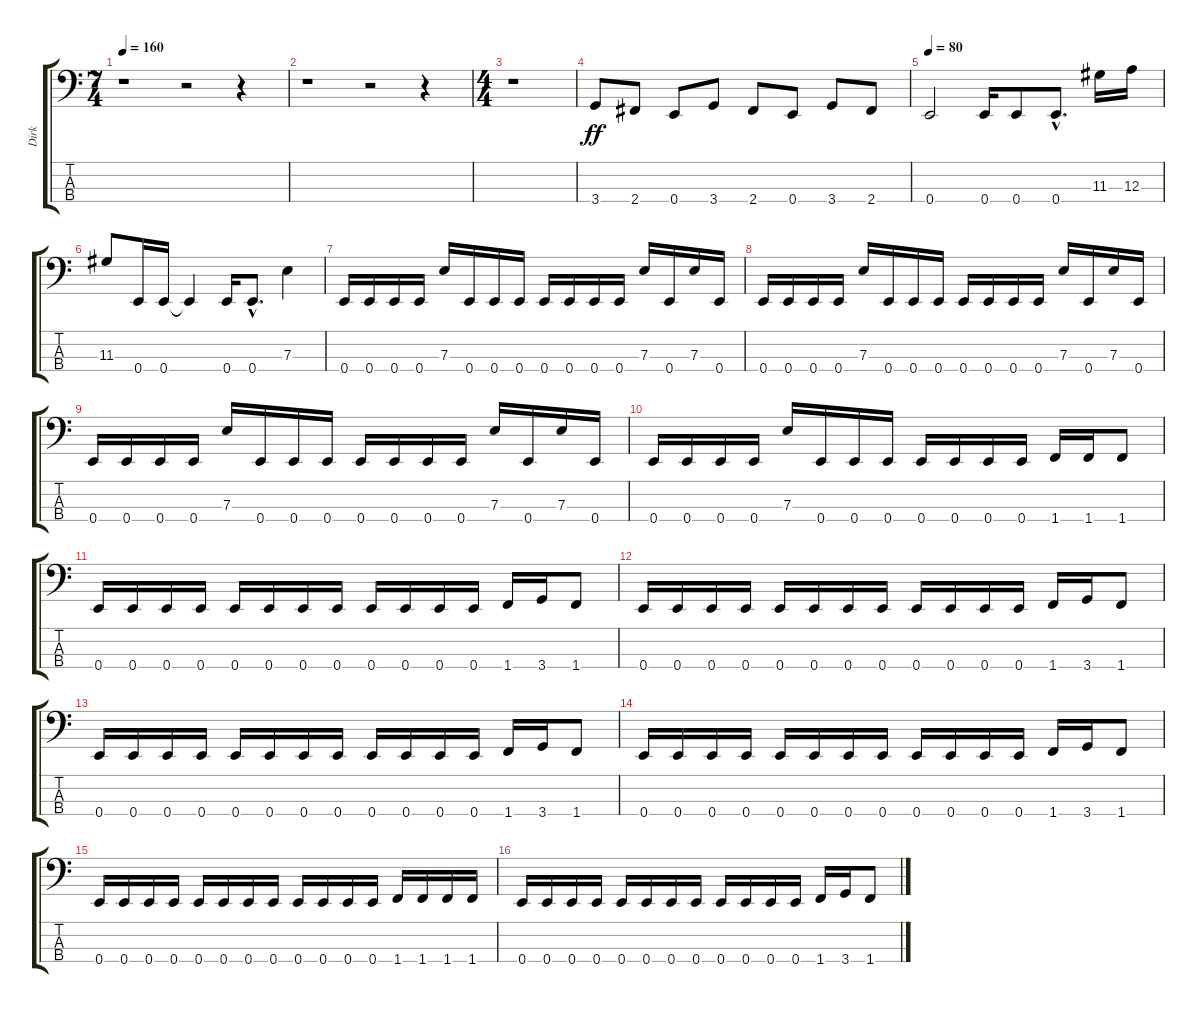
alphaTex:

\track ("Dirk" "Dirk") {instrument electricbasspick}
\staff {score tabs}
\tuning (G2 D2 A1 E1) {hide}
\ts (7 4)
\tempo 160
\clef f4
\ks c
r.1{dy ff} r.2 r.4 |
r.1 r.2 r.4 |
\ts (4 4)
r.1 |
3.4.8 2.4.8 0.4.8 3.4.8 2.4.8 0.4.8 3.4.8 2.4.8 |
\tempo 80
0.4.2 0.4.16 0.4.8 0.4{hac}.8{d} 11.3.16 12.3.16 |
11.3.8 0.4.16 0.4.16 0.4{t}.4 0.4.16 0.4{hac}.8{d} 7.3.4 |
0.4.16 0.4.16 0.4.16 0.4.16 7.3.16 0.4.16 0.4.16 0.4.16 0.4.16 0.4.16 0.4.16 0.4.16 7.3.16 0.4.16 7.3.16 0.4.16 |
0.4.16 0.4.16 0.4.16 0.4.16 7.3.16 0.4.16 0.4.16 0.4.16 0.4.16 0.4.16 0.4.16 0.4.16 7.3.16 0.4.16 7.3.16 0.4.16 |
0.4.16 0.4.16 0.4.16 0.4.16 7.3.16 0.4.16 0.4.16 0.4.16 0.4.16 0.4.16 0.4.16 0.4.16 7.3.16 0.4.16 7.3.16 0.4.16 |
0.4.16 0.4.16 0.4.16 0.4.16 7.3.16 0.4.16 0.4.16 0.4.16 0.4.16 0.4.16 0.4.16 0.4.16 1.4.16 1.4.16 1.4.8 |
0.4.16 0.4.16 0.4.16 0.4.16 0.4.16 0.4.16 0.4.16 0.4.16 0.4.16 0.4.16 0.4.16 0.4.16 1.4.16 3.4.16 1.4.8 |
0.4.16 0.4.16 0.4.16 0.4.16 0.4.16 0.4.16 0.4.16 0.4.16 0.4.16 0.4.16 0.4.16 0.4.16 1.4.16 3.4.16 1.4.8 |
0.4.16 0.4.16 0.4.16 0.4.16 0.4.16 0.4.16 0.4.16 0.4.16 0.4.16 0.4.16 0.4.16 0.4.16 1.4.16 3.4.16 1.4.8 |
0.4.16 0.4.16 0.4.16 0.4.16 0.4.16 0.4.16 0.4.16 0.4.16 0.4.16 0.4.16 0.4.16 0.4.16 1.4.16 3.4.16 1.4.8 |
0.4.16 0.4.16 0.4.16 0.4.16 0.4.16 0.4.16 0.4.16 0.4.16 0.4.16 0.4.16 0.4.16 0.4.16 1.4.16 1.4.16 1.4.16 1.4.16 |
0.4.16 0.4.16 0.4.16 0.4.16 0.4.16 0.4.16 0.4.16 0.4.16 0.4.16 0.4.16 0.4.16 0.4.16 1.4.16 3.4.16 1.4.8
